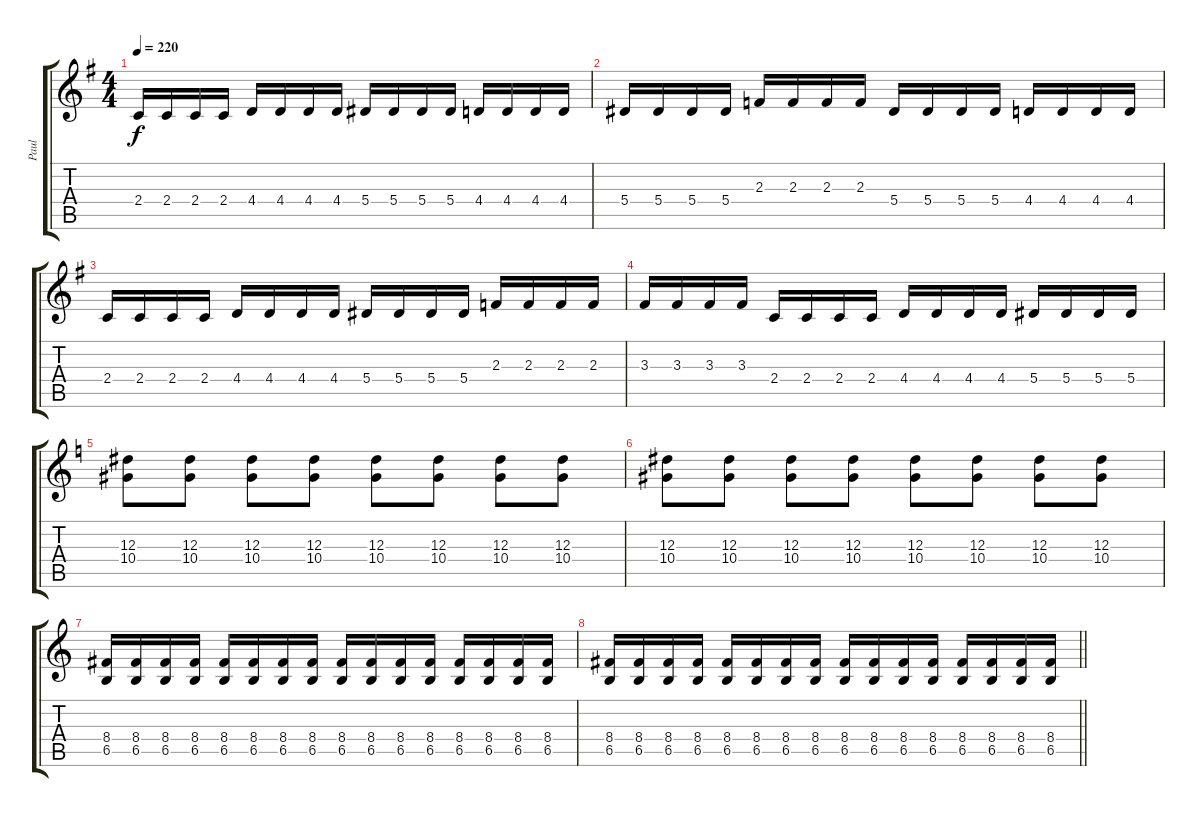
\track ("Paul" "Paul") {instrument distortionguitar}
\staff {score tabs}
\tuning (C4 G3 Eb3 Bb2 F2 C2) {hide}
\ts (4 4)
\tempo 220
\clef g2
\ks g
2.4.16{dy f} 2.4.16 2.4.16 2.4.16 4.4.16 4.4.16 4.4.16 4.4.16 5.4.16 5.4.16 5.4.16 5.4.16 4.4.16 4.4.16 4.4.16 4.4.16 |
5.4.16 5.4.16 5.4.16 5.4.16 2.3.16 2.3.16 2.3.16 2.3.16 5.4.16 5.4.16 5.4.16 5.4.16 4.4.16 4.4.16 4.4.16 4.4.16 |
2.4.16 2.4.16 2.4.16 2.4.16 4.4.16 4.4.16 4.4.16 4.4.16 5.4.16 5.4.16 5.4.16 5.4.16 2.3.16 2.3.16 2.3.16 2.3.16 |
3.3.16 3.3.16 3.3.16 3.3.16 2.4.16 2.4.16 2.4.16 2.4.16 4.4.16 4.4.16 4.4.16 4.4.16 5.4.16 5.4.16 5.4.16 5.4.16 |
\ks c
(12.3 10.4).8 (12.3 10.4).8 (12.3 10.4).8 (12.3 10.4).8 (12.3 10.4).8 (12.3 10.4).8 (12.3 10.4).8 (12.3 10.4).8 |
(12.3 10.4).8 (12.3 10.4).8 (12.3 10.4).8 (12.3 10.4).8 (12.3 10.4).8 (12.3 10.4).8 (12.3 10.4).8 (12.3 10.4).8 |
(8.4 6.5).16 (8.4 6.5).16 (8.4 6.5).16 (8.4 6.5).16 (8.4 6.5).16 (8.4 6.5).16 (8.4 6.5).16 (8.4 6.5).16 (8.4 6.5).16 (8.4 6.5).16 (8.4 6.5).16 (8.4 6.5).16 (8.4 6.5).16 (8.4 6.5).16 (8.4 6.5).16 (8.4 6.5).16 |
\barLineRight lightlight
(8.4 6.5).16 (8.4 6.5).16 (8.4 6.5).16 (8.4 6.5).16 (8.4 6.5).16 (8.4 6.5).16 (8.4 6.5).16 (8.4 6.5).16 (8.4 6.5).16 (8.4 6.5).16 (8.4 6.5).16 (8.4 6.5).16 (8.4 6.5).16 (8.4 6.5).16 (8.4 6.5).16 (8.4 6.5).16
